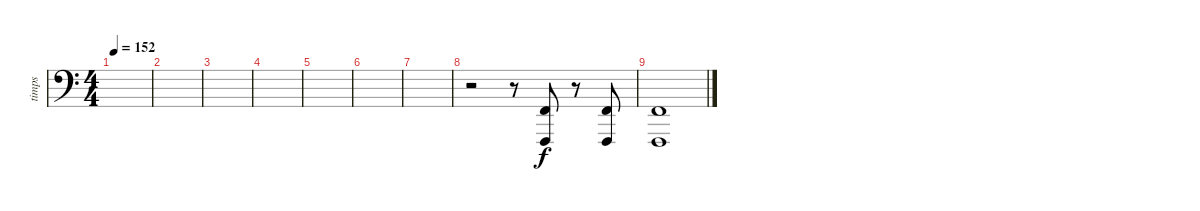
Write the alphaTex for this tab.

\track ("timps" "timps") {instrument timpani}
\staff {score}
\tuning (G2 D2 A1 E1 B0) {hide}
\ts (4 4)
\tempo 152
\clef f4
\ks c
|
|
|
|
|
|
|
r.2 r.8 (3.2 1.4).8 r.8 (3.2 1.4).8 |
(3.2 1.4).1
